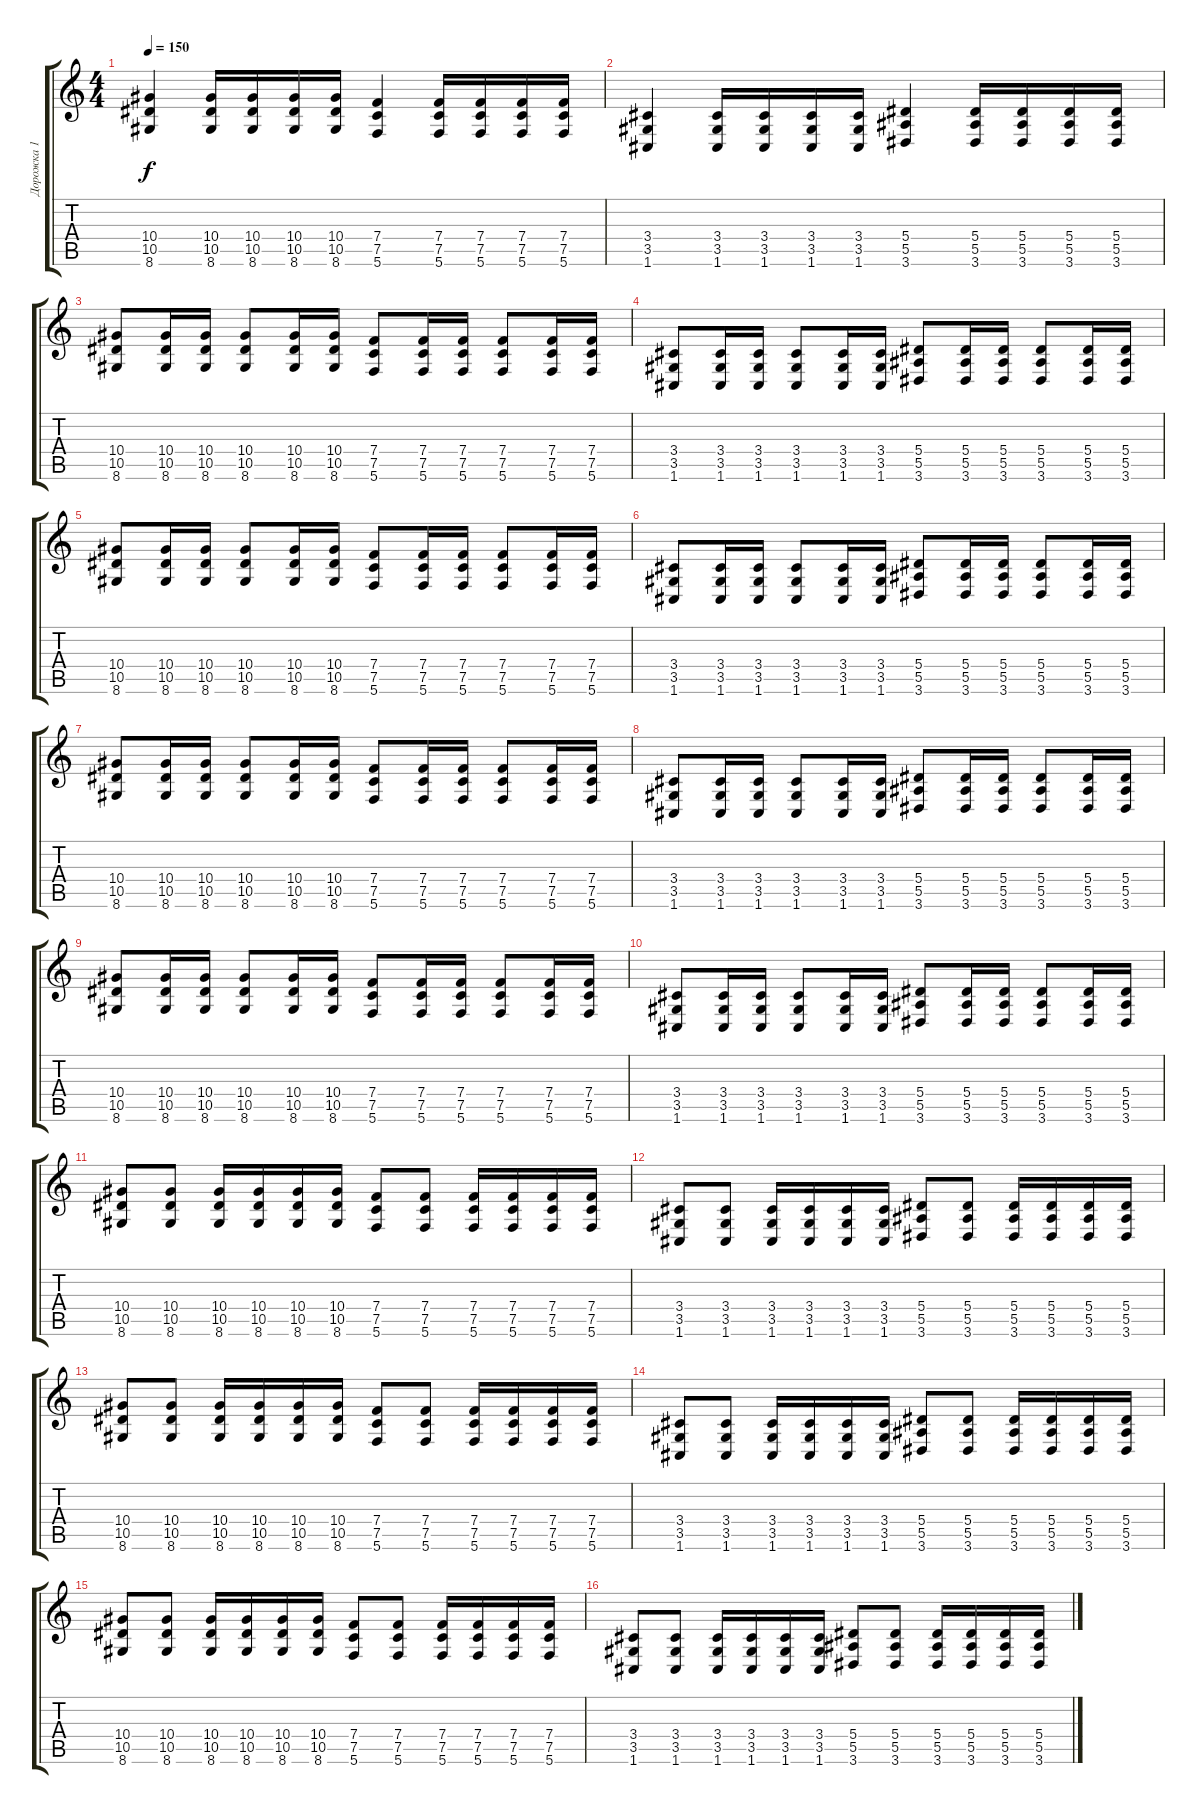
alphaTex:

\track ("Дорожка 1" "Дорожка 1") {instrument distortionguitar}
\staff {score tabs}
\tuning (C4 G3 Eb3 Bb2 F2 C2) {hide}
\ts (4 4)
\tempo 150
\clef g2
\ks c
(10.4 10.5 8.6).4{dy f} (10.4 10.5 8.6).16 (10.4 10.5 8.6).16 (10.4 10.5 8.6).16 (10.4 10.5 8.6).16 (7.4 7.5 5.6).4 (7.4 7.5 5.6).16 (7.4 7.5 5.6).16 (7.4 7.5 5.6).16 (7.4 7.5 5.6).16 |
(3.4 3.5 1.6).4 (3.4 3.5 1.6).16 (3.4 3.5 1.6).16 (3.4 3.5 1.6).16 (3.4 3.5 1.6).16 (5.4 5.5 3.6).4 (5.4 5.5 3.6).16 (5.4 5.5 3.6).16 (5.4 5.5 3.6).16 (5.4 5.5 3.6).16 |
(10.4 10.5 8.6).8 (10.4 10.5 8.6).16 (10.4 10.5 8.6).16 (10.4 10.5 8.6).8 (10.4 10.5 8.6).16 (10.4 10.5 8.6).16 (7.4 7.5 5.6).8 (7.4 7.5 5.6).16 (7.4 7.5 5.6).16 (7.4 7.5 5.6).8 (7.4 7.5 5.6).16 (7.4 7.5 5.6).16 |
(3.4 3.5 1.6).8 (3.4 3.5 1.6).16 (3.4 3.5 1.6).16 (3.4 3.5 1.6).8 (3.4 3.5 1.6).16 (3.4 3.5 1.6).16 (5.4 5.5 3.6).8 (5.4 5.5 3.6).16 (5.4 5.5 3.6).16 (5.4 5.5 3.6).8 (5.4 5.5 3.6).16 (5.4 5.5 3.6).16 |
(10.4 10.5 8.6).8 (10.4 10.5 8.6).16 (10.4 10.5 8.6).16 (10.4 10.5 8.6).8 (10.4 10.5 8.6).16 (10.4 10.5 8.6).16 (7.4 7.5 5.6).8 (7.4 7.5 5.6).16 (7.4 7.5 5.6).16 (7.4 7.5 5.6).8 (7.4 7.5 5.6).16 (7.4 7.5 5.6).16 |
(3.4 3.5 1.6).8 (3.4 3.5 1.6).16 (3.4 3.5 1.6).16 (3.4 3.5 1.6).8 (3.4 3.5 1.6).16 (3.4 3.5 1.6).16 (5.4 5.5 3.6).8 (5.4 5.5 3.6).16 (5.4 5.5 3.6).16 (5.4 5.5 3.6).8 (5.4 5.5 3.6).16 (5.4 5.5 3.6).16 |
(10.4 10.5 8.6).8 (10.4 10.5 8.6).16 (10.4 10.5 8.6).16 (10.4 10.5 8.6).8 (10.4 10.5 8.6).16 (10.4 10.5 8.6).16 (7.4 7.5 5.6).8 (7.4 7.5 5.6).16 (7.4 7.5 5.6).16 (7.4 7.5 5.6).8 (7.4 7.5 5.6).16 (7.4 7.5 5.6).16 |
(3.4 3.5 1.6).8 (3.4 3.5 1.6).16 (3.4 3.5 1.6).16 (3.4 3.5 1.6).8 (3.4 3.5 1.6).16 (3.4 3.5 1.6).16 (5.4 5.5 3.6).8 (5.4 5.5 3.6).16 (5.4 5.5 3.6).16 (5.4 5.5 3.6).8 (5.4 5.5 3.6).16 (5.4 5.5 3.6).16 |
(10.4 10.5 8.6).8 (10.4 10.5 8.6).16 (10.4 10.5 8.6).16 (10.4 10.5 8.6).8 (10.4 10.5 8.6).16 (10.4 10.5 8.6).16 (7.4 7.5 5.6).8 (7.4 7.5 5.6).16 (7.4 7.5 5.6).16 (7.4 7.5 5.6).8 (7.4 7.5 5.6).16 (7.4 7.5 5.6).16 |
(3.4 3.5 1.6).8 (3.4 3.5 1.6).16 (3.4 3.5 1.6).16 (3.4 3.5 1.6).8 (3.4 3.5 1.6).16 (3.4 3.5 1.6).16 (5.4 5.5 3.6).8 (5.4 5.5 3.6).16 (5.4 5.5 3.6).16 (5.4 5.5 3.6).8 (5.4 5.5 3.6).16 (5.4 5.5 3.6).16 |
(10.4 10.5 8.6).8 (10.4 10.5 8.6).8 (10.4 10.5 8.6).16 (10.4 10.5 8.6).16 (10.4 10.5 8.6).16 (10.4 10.5 8.6).16 (7.4 7.5 5.6).8 (7.4 7.5 5.6).8 (7.4 7.5 5.6).16 (7.4 7.5 5.6).16 (7.4 7.5 5.6).16 (7.4 7.5 5.6).16 |
(3.4 3.5 1.6).8 (3.4 3.5 1.6).8 (3.4 3.5 1.6).16 (3.4 3.5 1.6).16 (3.4 3.5 1.6).16 (3.4 3.5 1.6).16 (5.4 5.5 3.6).8 (5.4 5.5 3.6).8 (5.4 5.5 3.6).16 (5.4 5.5 3.6).16 (5.4 5.5 3.6).16 (5.4 5.5 3.6).16 |
(10.4 10.5 8.6).8 (10.4 10.5 8.6).8 (10.4 10.5 8.6).16 (10.4 10.5 8.6).16 (10.4 10.5 8.6).16 (10.4 10.5 8.6).16 (7.4 7.5 5.6).8 (7.4 7.5 5.6).8 (7.4 7.5 5.6).16 (7.4 7.5 5.6).16 (7.4 7.5 5.6).16 (7.4 7.5 5.6).16 |
(3.4 3.5 1.6).8 (3.4 3.5 1.6).8 (3.4 3.5 1.6).16 (3.4 3.5 1.6).16 (3.4 3.5 1.6).16 (3.4 3.5 1.6).16 (5.4 5.5 3.6).8 (5.4 5.5 3.6).8 (5.4 5.5 3.6).16 (5.4 5.5 3.6).16 (5.4 5.5 3.6).16 (5.4 5.5 3.6).16 |
(10.4 10.5 8.6).8 (10.4 10.5 8.6).8 (10.4 10.5 8.6).16 (10.4 10.5 8.6).16 (10.4 10.5 8.6).16 (10.4 10.5 8.6).16 (7.4 7.5 5.6).8 (7.4 7.5 5.6).8 (7.4 7.5 5.6).16 (7.4 7.5 5.6).16 (7.4 7.5 5.6).16 (7.4 7.5 5.6).16 |
(3.4 3.5 1.6).8 (3.4 3.5 1.6).8 (3.4 3.5 1.6).16 (3.4 3.5 1.6).16 (3.4 3.5 1.6).16 (3.4 3.5 1.6).16 (5.4 5.5 3.6).8 (5.4 5.5 3.6).8 (5.4 5.5 3.6).16 (5.4 5.5 3.6).16 (5.4 5.5 3.6).16 (5.4 5.5 3.6).16
